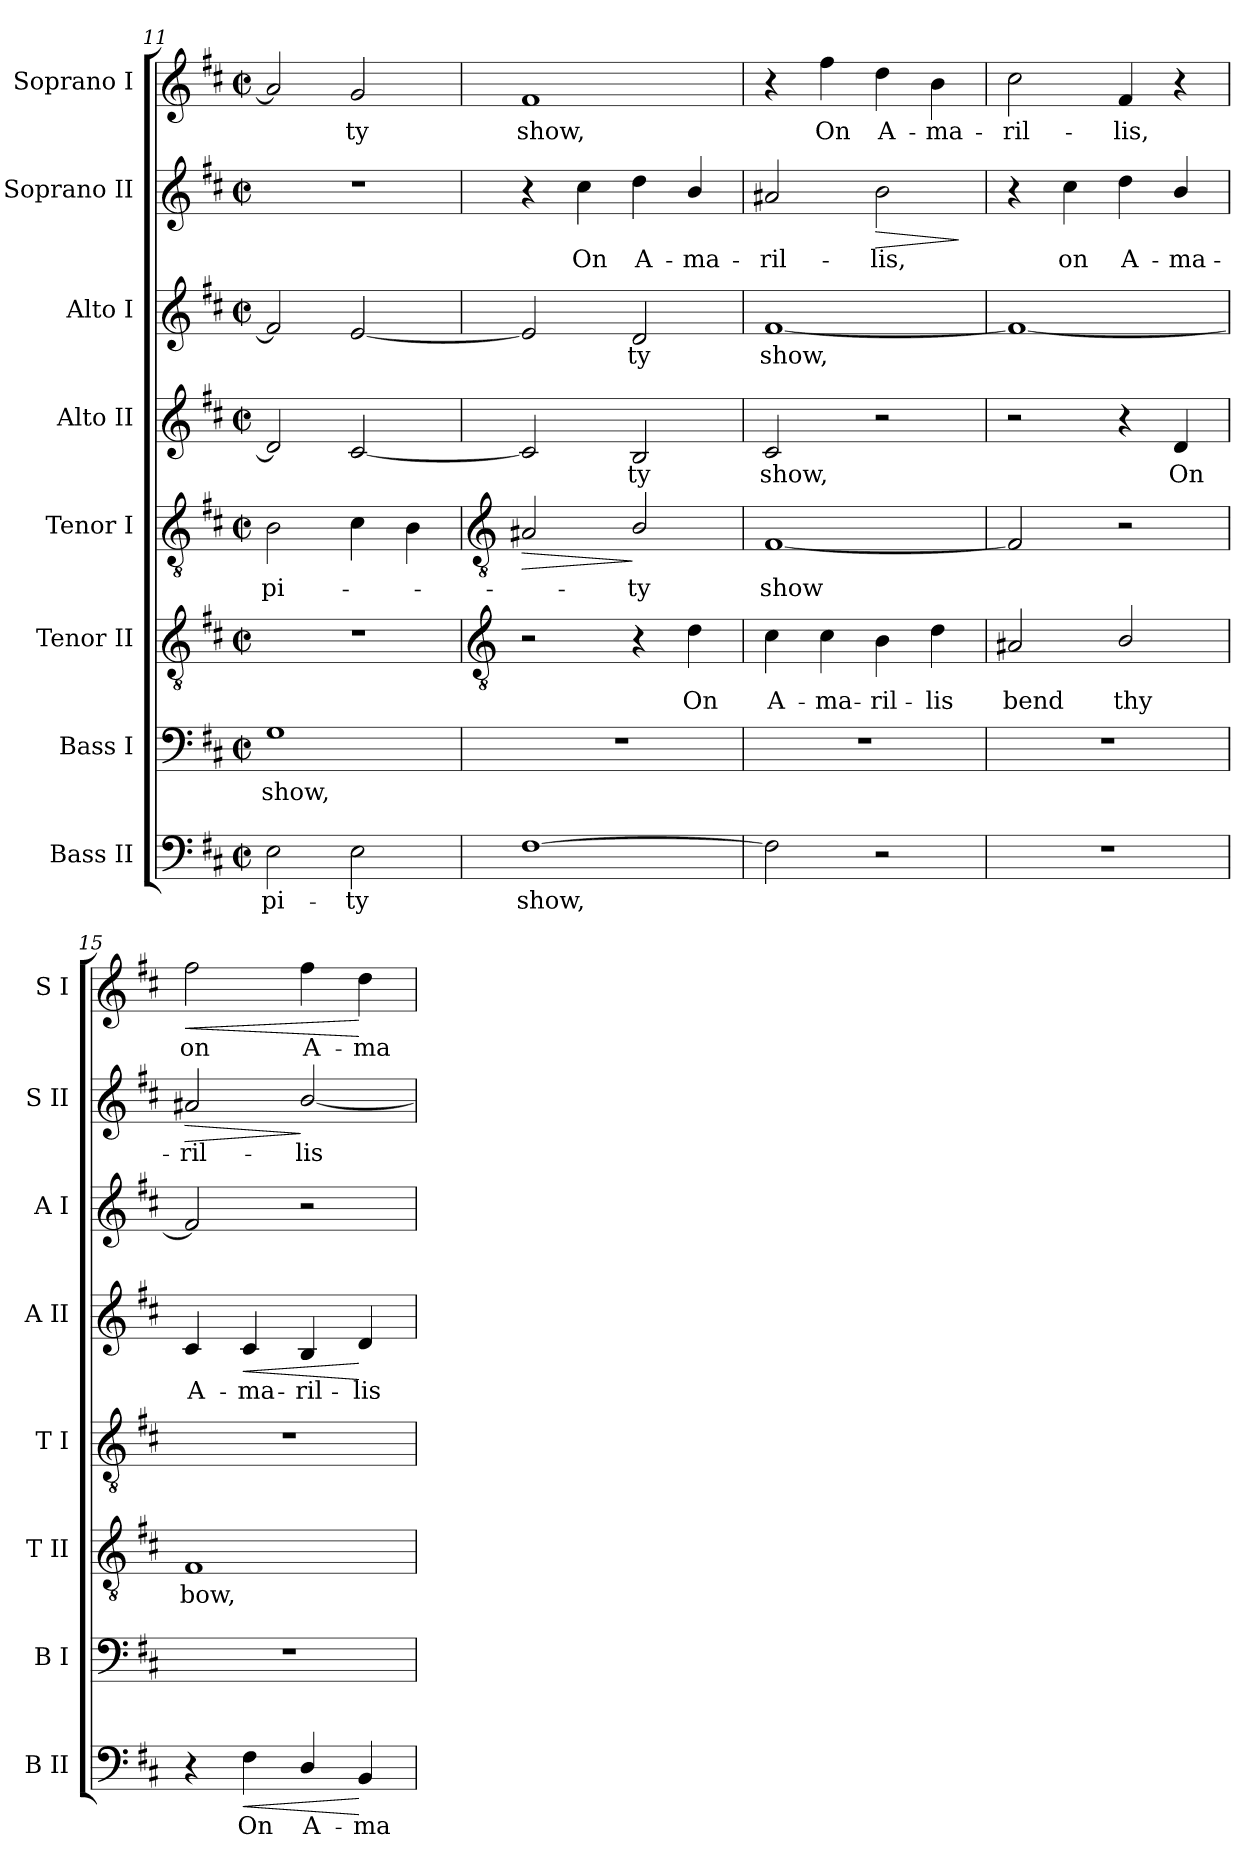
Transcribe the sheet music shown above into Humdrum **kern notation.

**kern	**text	**dynam	**kern	**text	**kern	**text	**kern	**text	**dynam	**kern	**text	**dynam	**kern	**text	**kern	**text	**dynam	**kern	**text	**dynam
*part8	*part8	*part8	*part7	*part7	*part6	*part6	*part5	*part5	*part5	*part4	*part4	*part4	*part3	*part3	*part2	*part2	*part2	*part1	*part1	*part1
*staff8	*staff8	*staff8	*staff7	*staff7	*staff6	*staff6	*staff5	*staff5	*staff5	*staff4	*staff4	*staff4	*staff3	*staff3	*staff2	*staff2	*staff2	*staff1	*staff1	*staff1
*I"Bass II	*	*	*I"Bass I	*	*I"Tenor II	*	*I"Tenor I	*	*	*I"Alto II	*	*	*I"Alto I	*	*I"Soprano II	*	*	*I"Soprano I	*	*
*I'B II	*	*	*I'B I	*	*I'T II	*	*I'T I	*	*	*I'A II	*	*	*I'A I	*	*I'S II	*	*	*I'S I	*	*
*clefF4	*	*	*clefF4	*	*clefGv2	*	*clefGv2	*	*	*clefG2	*	*	*clefG2	*	*clefG2	*	*	*clefG2	*	*
*k[f#c#]	*	*	*k[f#c#]	*	*k[f#c#]	*	*k[f#c#]	*	*	*k[f#c#]	*	*	*k[f#c#]	*	*k[f#c#]	*	*	*k[f#c#]	*	*
*D:	*	*	*D:	*	*D:	*	*D:	*	*	*D:	*	*	*D:	*	*D:	*	*	*D:	*	*
*M2/2	*	*	*M2/2	*	*M2/2	*	*M2/2	*	*	*M2/2	*	*	*M2/2	*	*M2/2	*	*	*M2/2	*	*
*met(c|)	*	*	*met(c|)	*	*met(c|)	*	*met(c|)	*	*	*met(c|)	*	*	*met(c|)	*	*met(c|)	*	*	*met(c|)	*	*
=11	=11	=11	=11	=11	=11	=11	=11	=11	=11	=11	=11	=11	=11	=11	=11	=11	=11	=11	=11	=11
!	!LO:LY:b	!	!	!LO:LY:b	!	!	!	!LO:LY:b	!	!	!	!	!	!	!	!	!	!	!	!
2E	pi-	.	1G	show,	1r	.	2B	pi-	.	2d]	.	.	2f#]	.	1r	.	.	2a]	.	.
!	!LO:LY:b	!	!	!	!	!	!	!	!	!	!	!	!	!	!	!	!	!	!LO:LY:b	!
2E	-ty	.	.	.	.	.	4c#	.	.	[2c#	.	.	[2e	.	.	.	.	2g	ty	.
.	.	.	.	.	.	.	4B	.	.	.	.	.	.	.	.	.	.	.	.	.
!!LO:LB:g=z
=12	=12	=12	=12	=12	=12	=12	=12	=12	=12	=12	=12	=12	=12	=12	=12	=12	=12	=12	=12	=12
*	*	*	*	*	*clefGv2	*	*clefGv2	*	*	*	*	*	*	*	*	*	*	*	*	*
!	!LO:LY:b	!	!	!	!	!	!	!	!LO:HP:b	!	!	!	!	!	!	!	!	!	!LO:LY:b	!
[1F#	show,	.	1r	.	2r	.	2A#X	.	>	2c#]	.	.	2e]	.	4r	.	.	1f#	show,	.
!	!	!	!	!	!	!	!	!	!	!	!	!	!	!	!	!LO:LY:b	!	!	!	!
.	.	.	.	.	.	.	.	.	.	.	.	.	.	.	4cc#	On	.	.	.	.
!	!	!	!	!	!	!	!	!LO:LY:b	!	!	!LO:LY:b	!	!	!LO:LY:b	!	!LO:LY:b	!	!	!	!
.	.	.	.	.	4r	.	2B/	ty	]	2B	ty	.	2d	ty	4dd	A-	.	.	.	.
!	!	!	!	!	!	!LO:LY:b	!	!	!	!	!	!	!	!	!	!LO:LY:b	!	!	!	!
.	.	.	.	.	4d	On	.	.	.	.	.	.	.	.	4b/	-ma-	.	.	.	.
=13	=13	=13	=13	=13	=13	=13	=13	=13	=13	=13	=13	=13	=13	=13	=13	=13	=13	=13	=13	=13
!	!	!	!	!	!	!LO:LY:b	!	!LO:LY:b	!	!	!LO:LY:b	!	!	!LO:LY:b	!	!LO:LY:b	!	!	!	!
2F#]	.	.	1r	.	4c#	A-	[1F#	show	.	2c#	show,	.	[1f#	show,	2a#X	-ril-	.	4r	.	.
!	!	!	!	!	!	!LO:LY:b	!	!	!	!	!	!	!	!	!	!	!	!	!LO:LY:b	!
.	.	.	.	.	4c#	-ma-	.	.	.	.	.	.	.	.	.	.	.	4ff#	On	.
!	!	!	!	!	!	!LO:LY:b	!	!	!	!	!	!	!	!	!	!LO:LY:b	!LO:HP:b	!	!LO:LY:b	!
2r	.	.	.	.	4B	-ril-	.	.	.	2r	.	.	.	.	2b	-lis,	>	4dd	A-	.
!	!	!	!	!	!	!LO:LY:b	!	!	!	!	!	!	!	!	!	!	!	!	!LO:LY:b	!
.	.	.	.	.	4d	-lis	.	.	.	.	.	.	.	.	.	.	.	4b	-ma-	.
.	.	.	.	.	.	.	.	.	.	.	.	.	.	.	.	.	]	.	.	.
=14	=14	=14	=14	=14	=14	=14	=14	=14	=14	=14	=14	=14	=14	=14	=14	=14	=14	=14	=14	=14
!	!	!	!	!	!	!LO:LY:b	!	!	!	!	!	!	!	!	!	!	!	!	!LO:LY:b	!
1r	.	.	1r	.	2A#X	bend	2F#]	.	.	2r	.	.	1f#_	.	4r	.	.	2cc#	-ril-	.
!	!	!	!	!	!	!	!	!	!	!	!	!	!	!	!	!LO:LY:b	!	!	!	!
.	.	.	.	.	.	.	.	.	.	.	.	.	.	.	4cc#	on	.	.	.	.
!	!	!	!	!	!	!LO:LY:b	!	!	!	!	!	!	!	!	!	!LO:LY:b	!	!	!LO:LY:b	!
.	.	.	.	.	2B/	thy	2r	.	.	4r	.	.	.	.	4dd	A-	.	4f#	-lis,	.
!	!	!	!	!	!	!	!	!	!	!	!LO:LY:b	!	!	!	!	!LO:LY:b	!	!	!	!
.	.	.	.	.	.	.	.	.	.	4d	On	.	.	.	4b/	-ma-	.	4r	.	.
=15	=15	=15	=15	=15	=15	=15	=15	=15	=15	=15	=15	=15	=15	=15	=15	=15	=15	=15	=15	=15
!	!	!	!	!	!	!LO:LY:b	!	!	!	!	!LO:LY:b	!	!	!	!	!LO:LY:b	!LO:HP:b	!	!LO:LY:b	!LO:HP:b
4r	.	.	1r	.	1F#	bow,	1r	.	.	4c#	A-	.	2f#]	.	2a#X	-ril-	>	2ff#	on	<
!	!LO:LY:b	!LO:HP:b	!	!	!	!	!	!	!	!	!LO:LY:b	!LO:HP:b	!	!	!	!	!	!	!	!
4F#	On	<	.	.	.	.	.	.	.	4c#	-ma-	<	.	.	.	.	.	.	.	.
!	!LO:LY:b	!	!	!	!	!	!	!	!	!	!LO:LY:b	!	!	!	!	!LO:LY:b	!	!	!LO:LY:b	!
4D/	A-	.	.	.	.	.	.	.	.	4B	-ril-	.	2r	.	[2b/	-lis	]	4ff#	A-	.
!	!LO:LY:b	!	!	!	!	!	!	!	!	!	!LO:LY:b	!	!	!	!	!	!	!	!LO:LY:b	!
4BB	-ma-	[	.	.	.	.	.	.	.	4d	-lis	[	.	.	.	.	.	4dd	-ma-	[
=	=	=	=	=	=	=	=	=	=	=	=	=	=	=	=	=	=	=	=	=
*-	*-	*-	*-	*-	*-	*-	*-	*-	*-	*-	*-	*-	*-	*-	*-	*-	*-	*-	*-	*-
